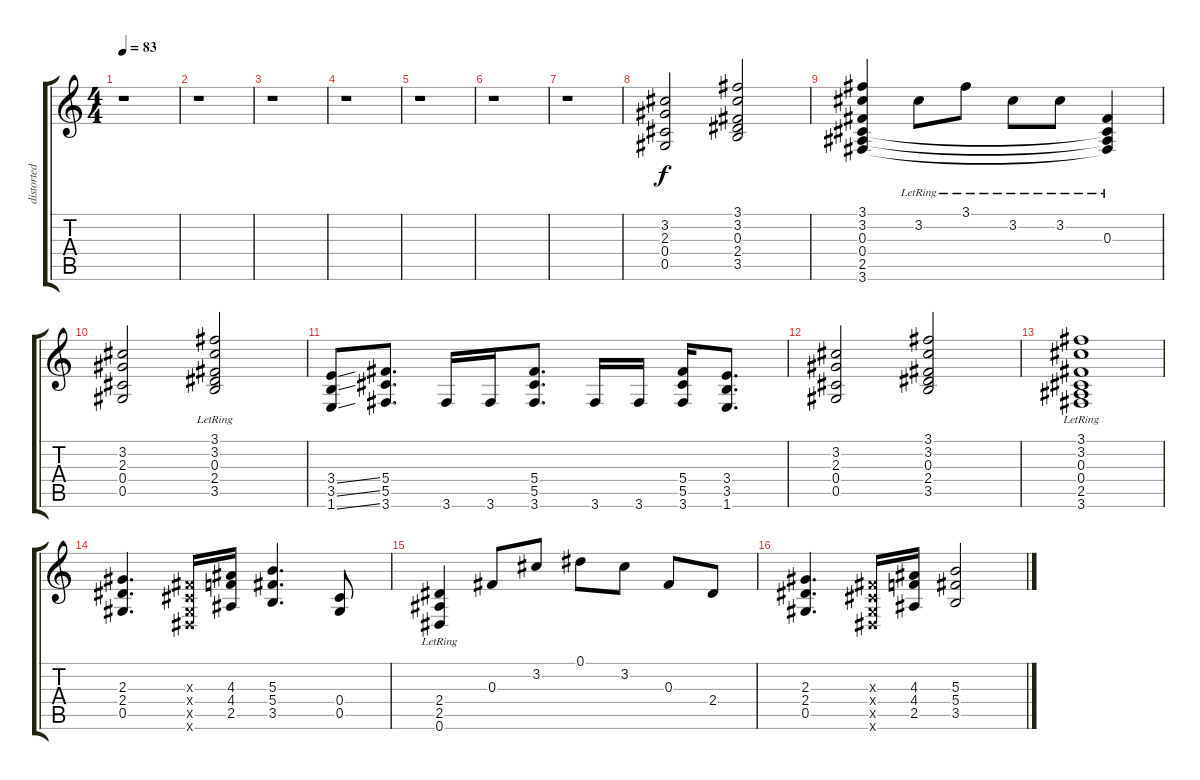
\track ("distorted guitar" "distorted ") {instrument distortionguitar}
\staff {score tabs}
\tuning (Eb4 Bb3 Gb3 Db3 Ab2 Eb2) {hide}
\ts (4 4)
\tempo 83
\clef g2
\ks c
r.1{dy f} |
r.1 |
r.1 |
r.1 |
r.1 |
r.1 |
r.1 |
(3.2 2.3 0.4 0.5).2 (3.1 3.2 0.3 2.4 3.5).2 |
(3.1 3.2 0.3 0.4 2.5 3.6).4 3.2{lr}.8 3.1{lr}.8 3.2{lr}.8 3.2{lr}.8 (0.3{lr} 0.4{t} 2.5{t} 3.6{t}).4 |
(3.2 2.3 0.4 0.5).2 (3.1{lr} 3.2{lr} 0.3{lr} 2.4 3.5).2 |
(3.4{ss} 3.5{ss} 1.6{ss}).8 (5.4 5.5 3.6).8{d} 3.6.16 3.6.16 (5.4 5.5 3.6).8{d} 3.6.16 3.6.16 (5.4 5.5 3.6).16 (3.4 3.5 1.6).8{d} |
(3.2 2.3 0.4 0.5).2 (3.1 3.2 0.3 2.4 3.5).2 |
(3.1{lr} 3.2 0.3 0.4 2.5 3.6).1 |
(2.3 2.4 0.5).4{d} (0.3{x} 0.4{x} 0.5{x} 0.6{x}).16 (4.3 4.4 2.5).16 (5.3 5.4 3.5).4{d} (0.4 0.5).8 |
(2.4{lr} 2.5{lr} 0.6{lr}).4 0.3.8 3.2.8 0.1.8 3.2.8 0.3.8 2.4.8 |
(2.3 2.4 0.5).4{d} (0.3{x} 0.4{x} 0.5{x} 0.6{x}).16 (4.3 4.4 2.5).16 (5.3 5.4 3.5).2
